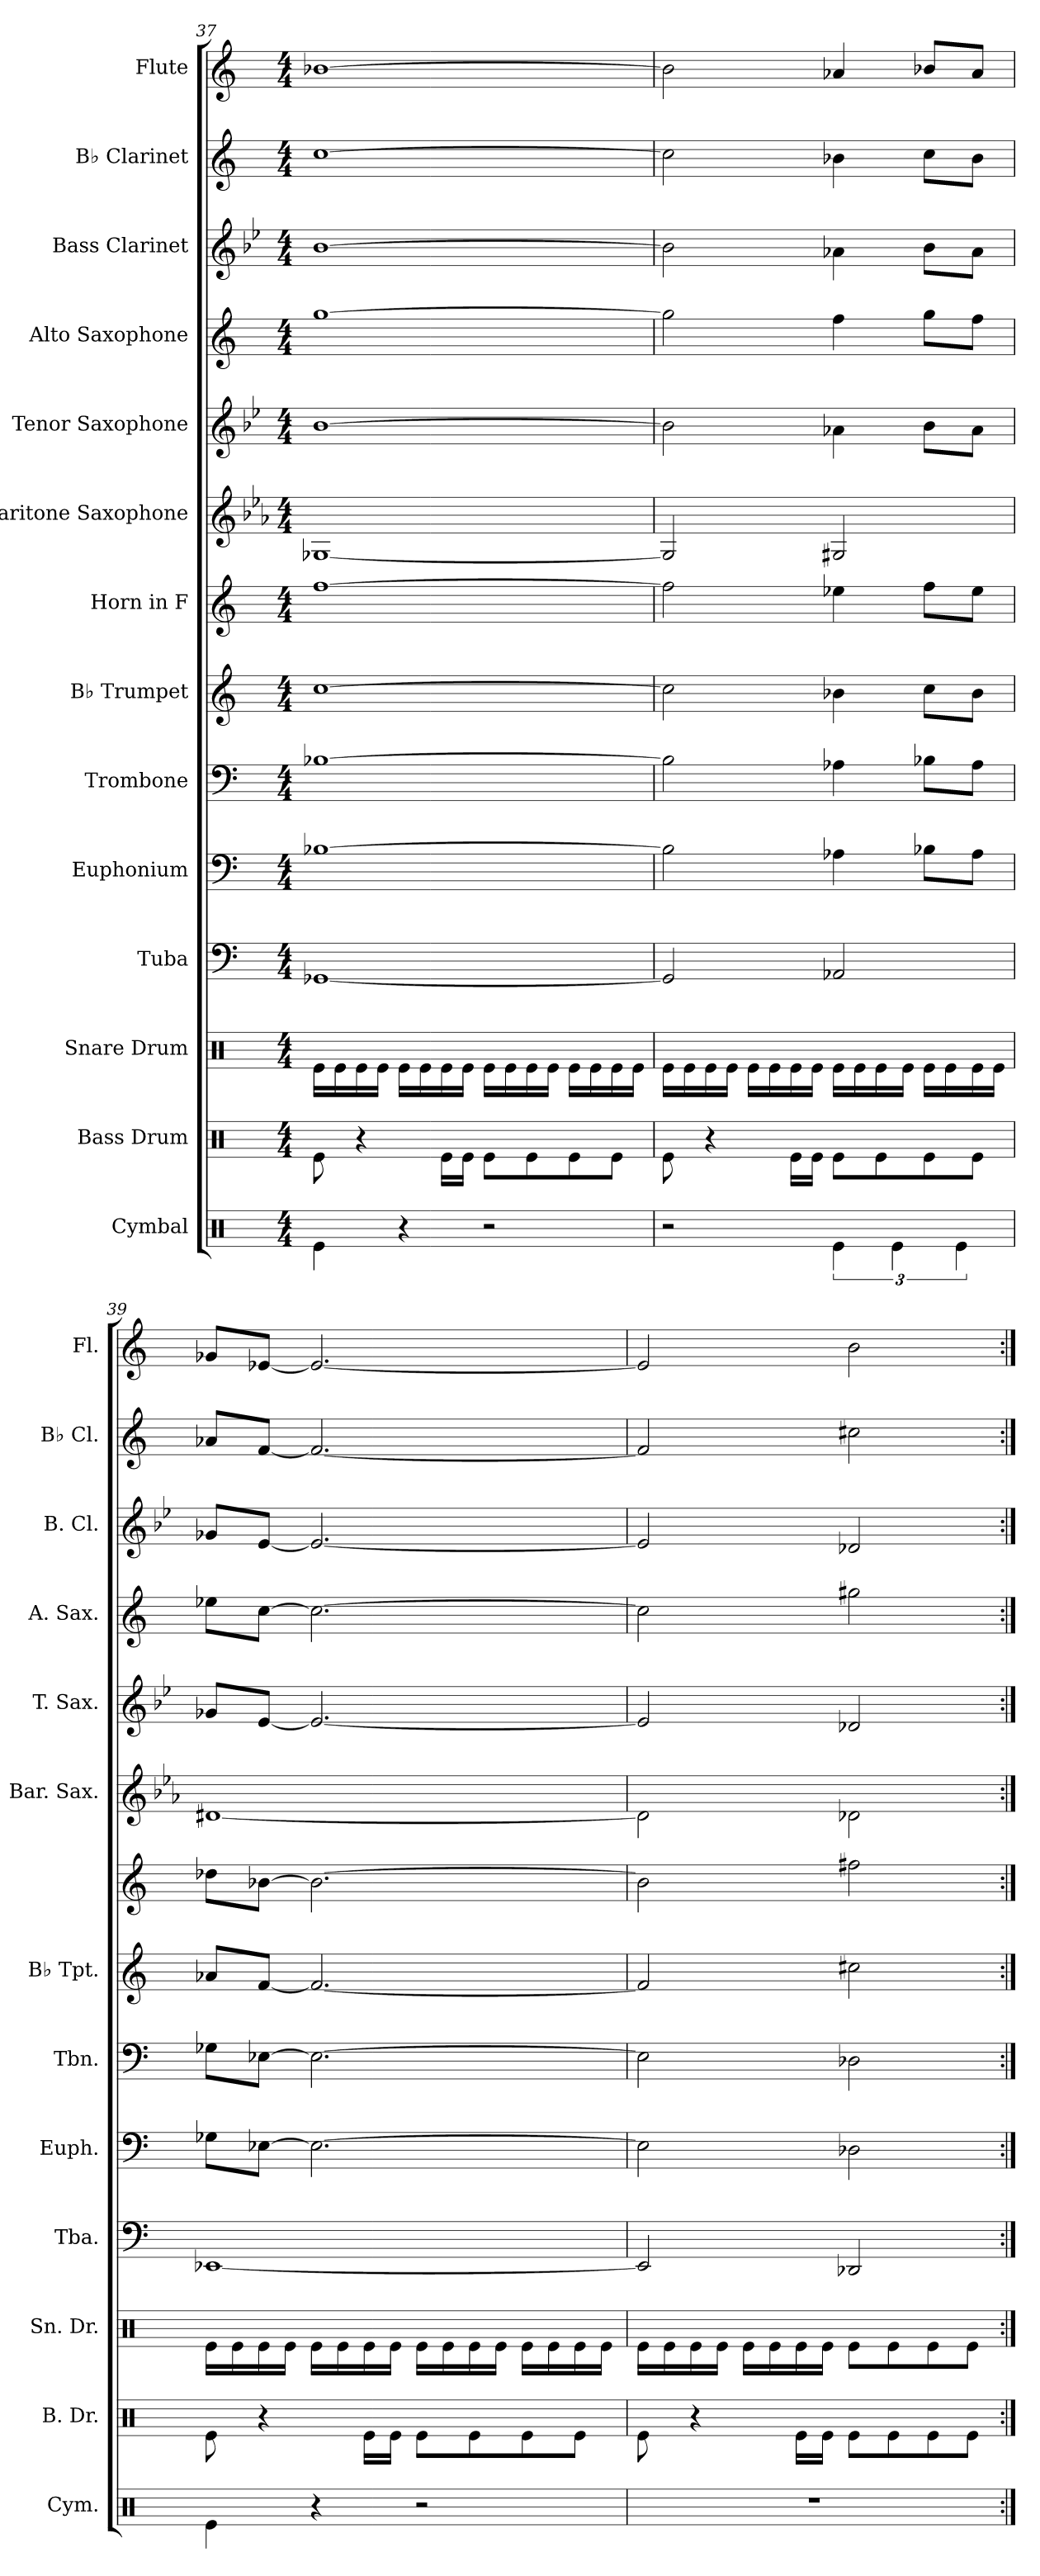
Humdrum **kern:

**kern	**kern	**kern	**kern	**kern	**kern	**kern	**kern	**kern	**kern	**kern	**kern	**kern	**kern
*part14	*part13	*part12	*part11	*part10	*part9	*part8	*part7	*part6	*part5	*part4	*part3	*part2	*part1
*staff14	*staff13	*staff12	*staff11	*staff10	*staff9	*staff8	*staff7	*staff6	*staff5	*staff4	*staff3	*staff2	*staff1
*I"Cymbal	*I"Bass Drum	*I"Snare Drum	*I"Tuba	*I"Euphonium	*I"Trombone	*I"B♭ Trumpet	*I"Horn in F	*I"Baritone Saxophone	*I"Tenor Saxophone	*I"Alto Saxophone	*I"Bass Clarinet	*I"B♭ Clarinet	*I"Flute
*I'Cym.	*I'B. Dr.	*I'Sn. Dr.	*I'Tba.	*I'Euph.	*I'Tbn.	*I'B♭ Tpt.	*	*I'Bar. Sax.	*I'T. Sax.	*I'A. Sax.	*I'B. Cl.	*I'B♭ Cl.	*I'Fl.
!!LO:PB:g=z
*clefX	*clefX	*clefX	*clefF4	*clefF4	*clefF4	*clefG2	*clefG2	*clefG2	*clefG2	*clefG2	*clefG2	*clefG2	*clefG2
*	*	*	*	*	*	*ITrd1c2	*ITrd4c7	*ITrd12c21	*ITrd8c14	*ITrd5c9	*ITrd8c14	*ITrd1c2	*
*k[]	*k[]	*k[]	*k[]	*k[]	*k[]	*k[b-e-]	*k[b-]	*k[b-e-a-]	*k[b-e-]	*k[b-e-a-]	*k[b-e-]	*k[b-e-]	*k[]
*M4/4	*M4/4	*M4/4	*M4/4	*M4/4	*M4/4	*M4/4	*M4/4	*M4/4	*M4/4	*M4/4	*M4/4	*M4/4	*M4/4
=37	=37	=37	=37	=37	=37	=37	=37	=37	=37	=37	=37	=37	=37
4Re\	8Re\	16Re\LL	[1GG-X	[1B-X	[1B-X	[1b-	[1b-	[1GG-X	[1B-	[1b-	[1B-	[1b-	[1b-X
.	.	16Re\	.	.	.	.	.	.	.	.	.	.	.
.	4r	16Re\	.	.	.	.	.	.	.	.	.	.	.
.	.	16Re\JJ	.	.	.	.	.	.	.	.	.	.	.
4r	.	16Re\LL	.	.	.	.	.	.	.	.	.	.	.
.	.	16Re\	.	.	.	.	.	.	.	.	.	.	.
.	16Re\LL	16Re\	.	.	.	.	.	.	.	.	.	.	.
.	16Re\JJ	16Re\JJ	.	.	.	.	.	.	.	.	.	.	.
2r	8Re\L	16Re\LL	.	.	.	.	.	.	.	.	.	.	.
.	.	16Re\	.	.	.	.	.	.	.	.	.	.	.
.	8Re\	16Re\	.	.	.	.	.	.	.	.	.	.	.
.	.	16Re\JJ	.	.	.	.	.	.	.	.	.	.	.
.	8Re\	16Re\LL	.	.	.	.	.	.	.	.	.	.	.
.	.	16Re\	.	.	.	.	.	.	.	.	.	.	.
.	8Re\J	16Re\	.	.	.	.	.	.	.	.	.	.	.
.	.	16Re\JJ	.	.	.	.	.	.	.	.	.	.	.
=38	=38	=38	=38	=38	=38	=38	=38	=38	=38	=38	=38	=38	=38
2r	8Re\	16Re\LL	2GG-/]	2B-\]	2B-\]	2b-\]	2b-\]	2GG-/]	2B-\]	2b-\]	2B-\]	2b-\]	2b-\]
.	.	16Re\	.	.	.	.	.	.	.	.	.	.	.
.	4r	16Re\	.	.	.	.	.	.	.	.	.	.	.
.	.	16Re\JJ	.	.	.	.	.	.	.	.	.	.	.
.	.	16Re\LL	.	.	.	.	.	.	.	.	.	.	.
.	.	16Re\	.	.	.	.	.	.	.	.	.	.	.
.	16Re\LL	16Re\	.	.	.	.	.	.	.	.	.	.	.
.	16Re\JJ	16Re\JJ	.	.	.	.	.	.	.	.	.	.	.
6Re\	8Re\L	16Re\LL	2AA-X/	4A-X\	4A-X\	4a-X\	4a-X\	2GG#X/	4A-X\	4a-\	4A-X\	4a-X\	4a-X/
.	.	16Re\	.	.	.	.	.	.	.	.	.	.	.
.	8Re\	16Re\	.	.	.	.	.	.	.	.	.	.	.
6Re\	.	.	.	.	.	.	.	.	.	.	.	.	.
.	.	16Re\JJ	.	.	.	.	.	.	.	.	.	.	.
.	8Re\	16Re\LL	.	8B-X\L	8B-X\L	8b-\L	8b-\L	.	8B-\L	8b-\L	8B-\L	8b-\L	8b-X/L
.	.	16Re\	.	.	.	.	.	.	.	.	.	.	.
6Re\	.	.	.	.	.	.	.	.	.	.	.	.	.
.	8Re\J	16Re\	.	8A-\J	8A-\J	8a-\J	8a-\J	.	8A-\J	8a-\J	8A-\J	8a-\J	8a-/J
.	.	16Re\JJ	.	.	.	.	.	.	.	.	.	.	.
!!LO:PB:g=z
=39	=39	=39	=39	=39	=39	=39	=39	=39	=39	=39	=39	=39	=39
4Re\	8Re\	16Re\LL	[1EE-X	8G-X\L	8G-X\L	8g-X/L	8g-X\L	[1D#X	8G-X/L	8g-X\L	8G-X/L	8g-X/L	8g-X/L
.	.	16Re\	.	.	.	.	.	.	.	.	.	.	.
.	4r	16Re\	.	[8E-X\J	[8E-X\J	[8e-/J	[8e-X\J	.	[8E-/J	[8e-\J	[8E-/J	[8e-/J	[8e-X/J
.	.	16Re\JJ	.	.	.	.	.	.	.	.	.	.	.
4r	.	16Re\LL	.	2.E-\_	2.E-\_	2.e-/_	2.e-\_	.	2.E-/_	2.e-\_	2.E-/_	2.e-/_	2.e-/_
.	.	16Re\	.	.	.	.	.	.	.	.	.	.	.
.	16Re\LL	16Re\	.	.	.	.	.	.	.	.	.	.	.
.	16Re\JJ	16Re\JJ	.	.	.	.	.	.	.	.	.	.	.
2r	8Re\L	16Re\LL	.	.	.	.	.	.	.	.	.	.	.
.	.	16Re\	.	.	.	.	.	.	.	.	.	.	.
.	8Re\	16Re\	.	.	.	.	.	.	.	.	.	.	.
.	.	16Re\JJ	.	.	.	.	.	.	.	.	.	.	.
.	8Re\	16Re\LL	.	.	.	.	.	.	.	.	.	.	.
.	.	16Re\	.	.	.	.	.	.	.	.	.	.	.
.	8Re\J	16Re\	.	.	.	.	.	.	.	.	.	.	.
.	.	16Re\JJ	.	.	.	.	.	.	.	.	.	.	.
=40	=40	=40	=40	=40	=40	=40	=40	=40	=40	=40	=40	=40	=40
1r	8Re\	16Re\LL	2EE-/]	2E-\]	2E-\]	2e-/]	2e-\]	2D#\]	2E-/]	2e-\]	2E-/]	2e-/]	2e-/]
.	.	16Re\	.	.	.	.	.	.	.	.	.	.	.
.	4r	16Re\	.	.	.	.	.	.	.	.	.	.	.
.	.	16Re\JJ	.	.	.	.	.	.	.	.	.	.	.
.	.	16Re\LL	.	.	.	.	.	.	.	.	.	.	.
.	.	16Re\	.	.	.	.	.	.	.	.	.	.	.
.	16Re\LL	16Re\	.	.	.	.	.	.	.	.	.	.	.
.	16Re\JJ	16Re\JJ	.	.	.	.	.	.	.	.	.	.	.
.	8Re\L	8Re\L	2DD-X/	2D-X\	2D-X\	2bn\	2bn\	2D-X\	2D-X/	2bn\	2D-X/	2bn\	2b\
.	8Re\	8Re\	.	.	.	.	.	.	.	.	.	.	.
.	8Re\	8Re\	.	.	.	.	.	.	.	.	.	.	.
.	8Re\J	8Re\J	.	.	.	.	.	.	.	.	.	.	.
=:|!	=:|!	=:|!	=:|!	=:|!	=:|!	=:|!	=:|!	=:|!	=:|!	=:|!	=:|!	=:|!	=:|!
*-	*-	*-	*-	*-	*-	*-	*-	*-	*-	*-	*-	*-	*-
